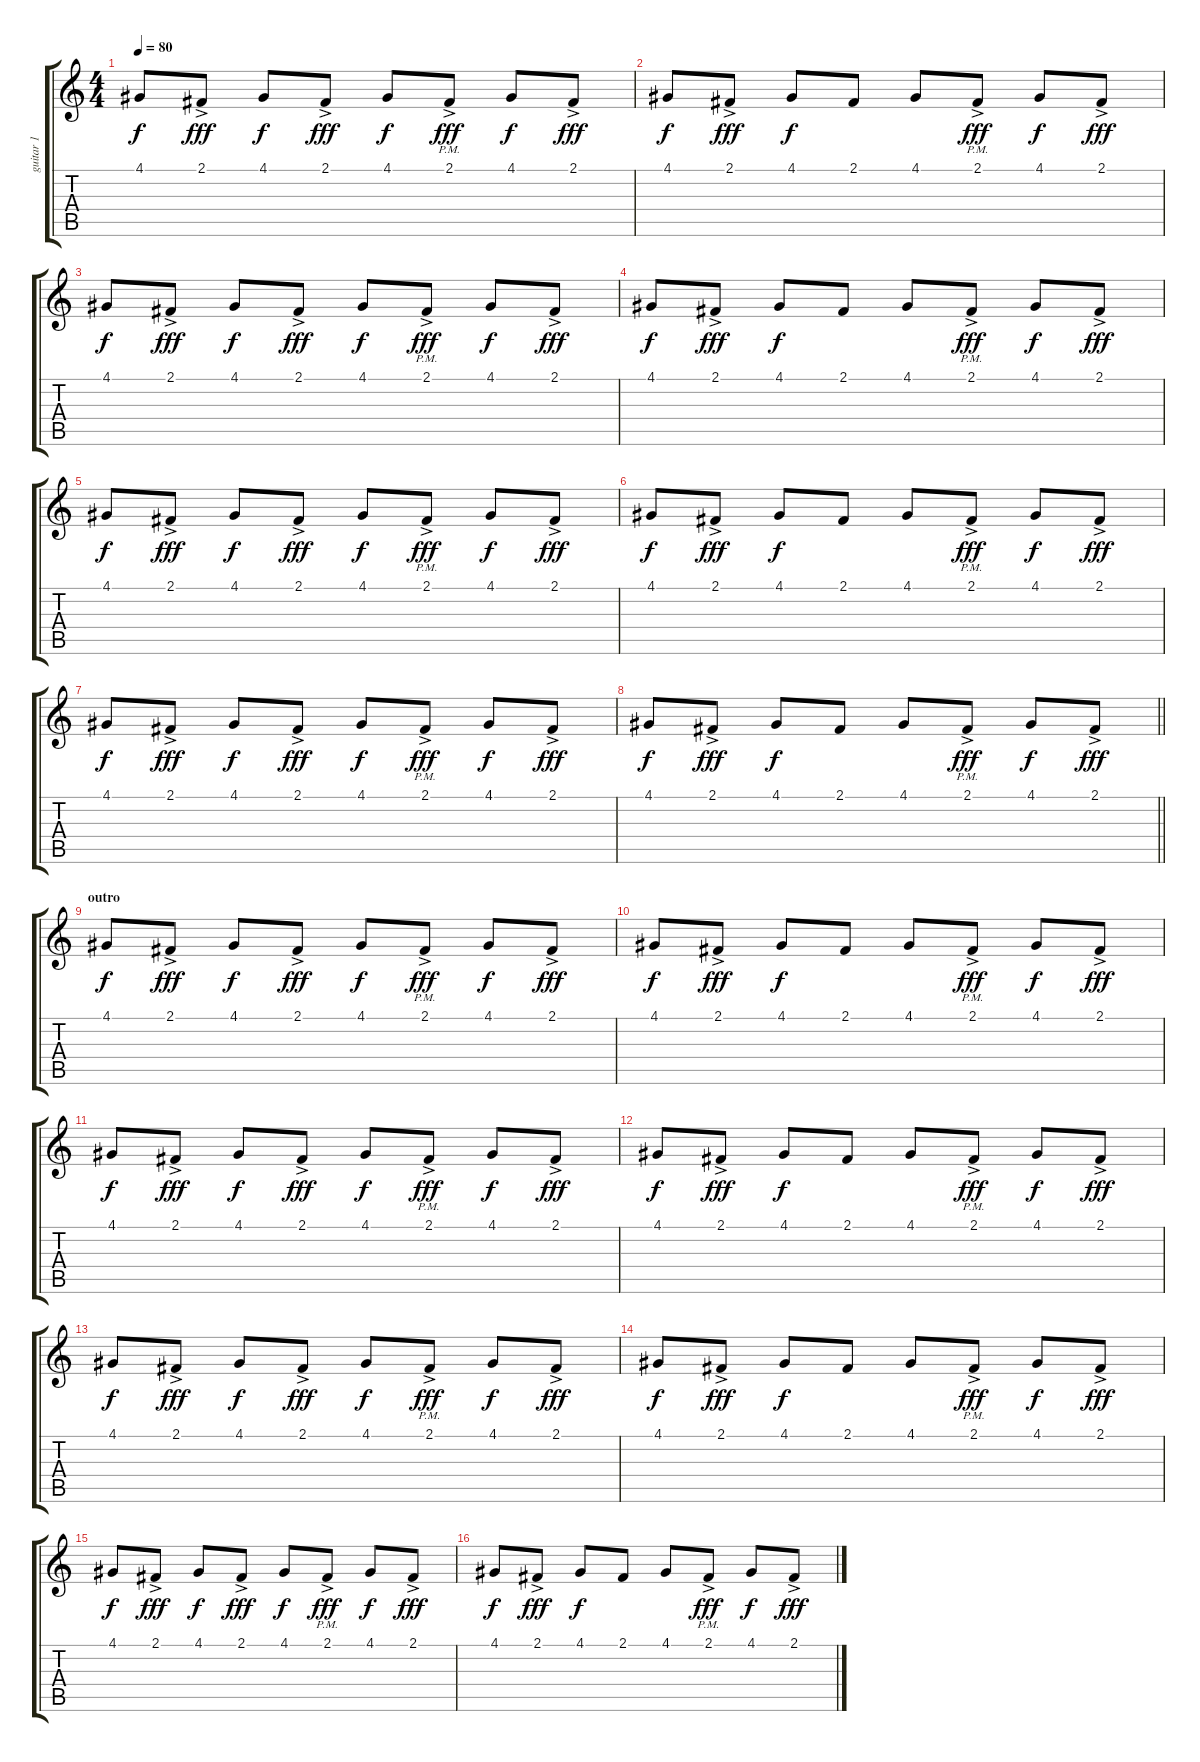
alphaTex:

\track ("guitar 1" "guitar 1") {instrument fx4atmosphere}
\staff {score tabs}
\tuning (E4 B3 G3 D3 A2 E2) {hide}
\ts (4 4)
\tempo 80
\clef g2
\ks c
4.1.8{dy f} 2.1{ac}.8{dy fff} 4.1.8{dy f} 2.1{ac}.8{dy fff} 4.1.8{dy f} 2.1{ac pm}.8{dy fff} 4.1.8{dy f} 2.1{ac}.8{dy fff} |
4.1.8{dy f} 2.1{ac}.8{dy fff} 4.1.8{dy f} 2.1.8 4.1.8 2.1{ac pm}.8{dy fff} 4.1.8{dy f} 2.1{ac}.8{dy fff} |
4.1.8{dy f} 2.1{ac}.8{dy fff} 4.1.8{dy f} 2.1{ac}.8{dy fff} 4.1.8{dy f} 2.1{ac pm}.8{dy fff} 4.1.8{dy f} 2.1{ac}.8{dy fff} |
4.1.8{dy f} 2.1{ac}.8{dy fff} 4.1.8{dy f} 2.1.8 4.1.8 2.1{ac pm}.8{dy fff} 4.1.8{dy f} 2.1{ac}.8{dy fff} |
4.1.8{dy f} 2.1{ac}.8{dy fff} 4.1.8{dy f} 2.1{ac}.8{dy fff} 4.1.8{dy f} 2.1{ac pm}.8{dy fff} 4.1.8{dy f} 2.1{ac}.8{dy fff} |
4.1.8{dy f} 2.1{ac}.8{dy fff} 4.1.8{dy f} 2.1.8 4.1.8 2.1{ac pm}.8{dy fff} 4.1.8{dy f} 2.1{ac}.8{dy fff} |
4.1.8{dy f} 2.1{ac}.8{dy fff} 4.1.8{dy f} 2.1{ac}.8{dy fff} 4.1.8{dy f} 2.1{ac pm}.8{dy fff} 4.1.8{dy f} 2.1{ac}.8{dy fff} |
\barLineRight lightlight
4.1.8{dy f} 2.1{ac}.8{dy fff} 4.1.8{dy f} 2.1.8 4.1.8 2.1{ac pm}.8{dy fff} 4.1.8{dy f} 2.1{ac}.8{dy fff} |
\section ("" "outro")
4.1.8{dy f} 2.1{ac}.8{dy fff} 4.1.8{dy f} 2.1{ac}.8{dy fff} 4.1.8{dy f} 2.1{ac pm}.8{dy fff} 4.1.8{dy f} 2.1{ac}.8{dy fff} |
4.1.8{dy f} 2.1{ac}.8{dy fff} 4.1.8{dy f} 2.1.8 4.1.8 2.1{ac pm}.8{dy fff} 4.1.8{dy f} 2.1{ac}.8{dy fff} |
4.1.8{dy f} 2.1{ac}.8{dy fff} 4.1.8{dy f} 2.1{ac}.8{dy fff} 4.1.8{dy f} 2.1{ac pm}.8{dy fff} 4.1.8{dy f} 2.1{ac}.8{dy fff} |
4.1.8{dy f} 2.1{ac}.8{dy fff} 4.1.8{dy f} 2.1.8 4.1.8 2.1{ac pm}.8{dy fff} 4.1.8{dy f} 2.1{ac}.8{dy fff} |
4.1.8{dy f} 2.1{ac}.8{dy fff} 4.1.8{dy f} 2.1{ac}.8{dy fff} 4.1.8{dy f} 2.1{ac pm}.8{dy fff} 4.1.8{dy f} 2.1{ac}.8{dy fff} |
4.1.8{dy f} 2.1{ac}.8{dy fff} 4.1.8{dy f} 2.1.8 4.1.8 2.1{ac pm}.8{dy fff} 4.1.8{dy f} 2.1{ac}.8{dy fff} |
4.1.8{dy f} 2.1{ac}.8{dy fff} 4.1.8{dy f} 2.1{ac}.8{dy fff} 4.1.8{dy f} 2.1{ac pm}.8{dy fff} 4.1.8{dy f} 2.1{ac}.8{dy fff} |
4.1.8{dy f} 2.1{ac}.8{dy fff} 4.1.8{dy f} 2.1.8 4.1.8 2.1{ac pm}.8{dy fff} 4.1.8{dy f} 2.1{ac}.8{dy fff}
